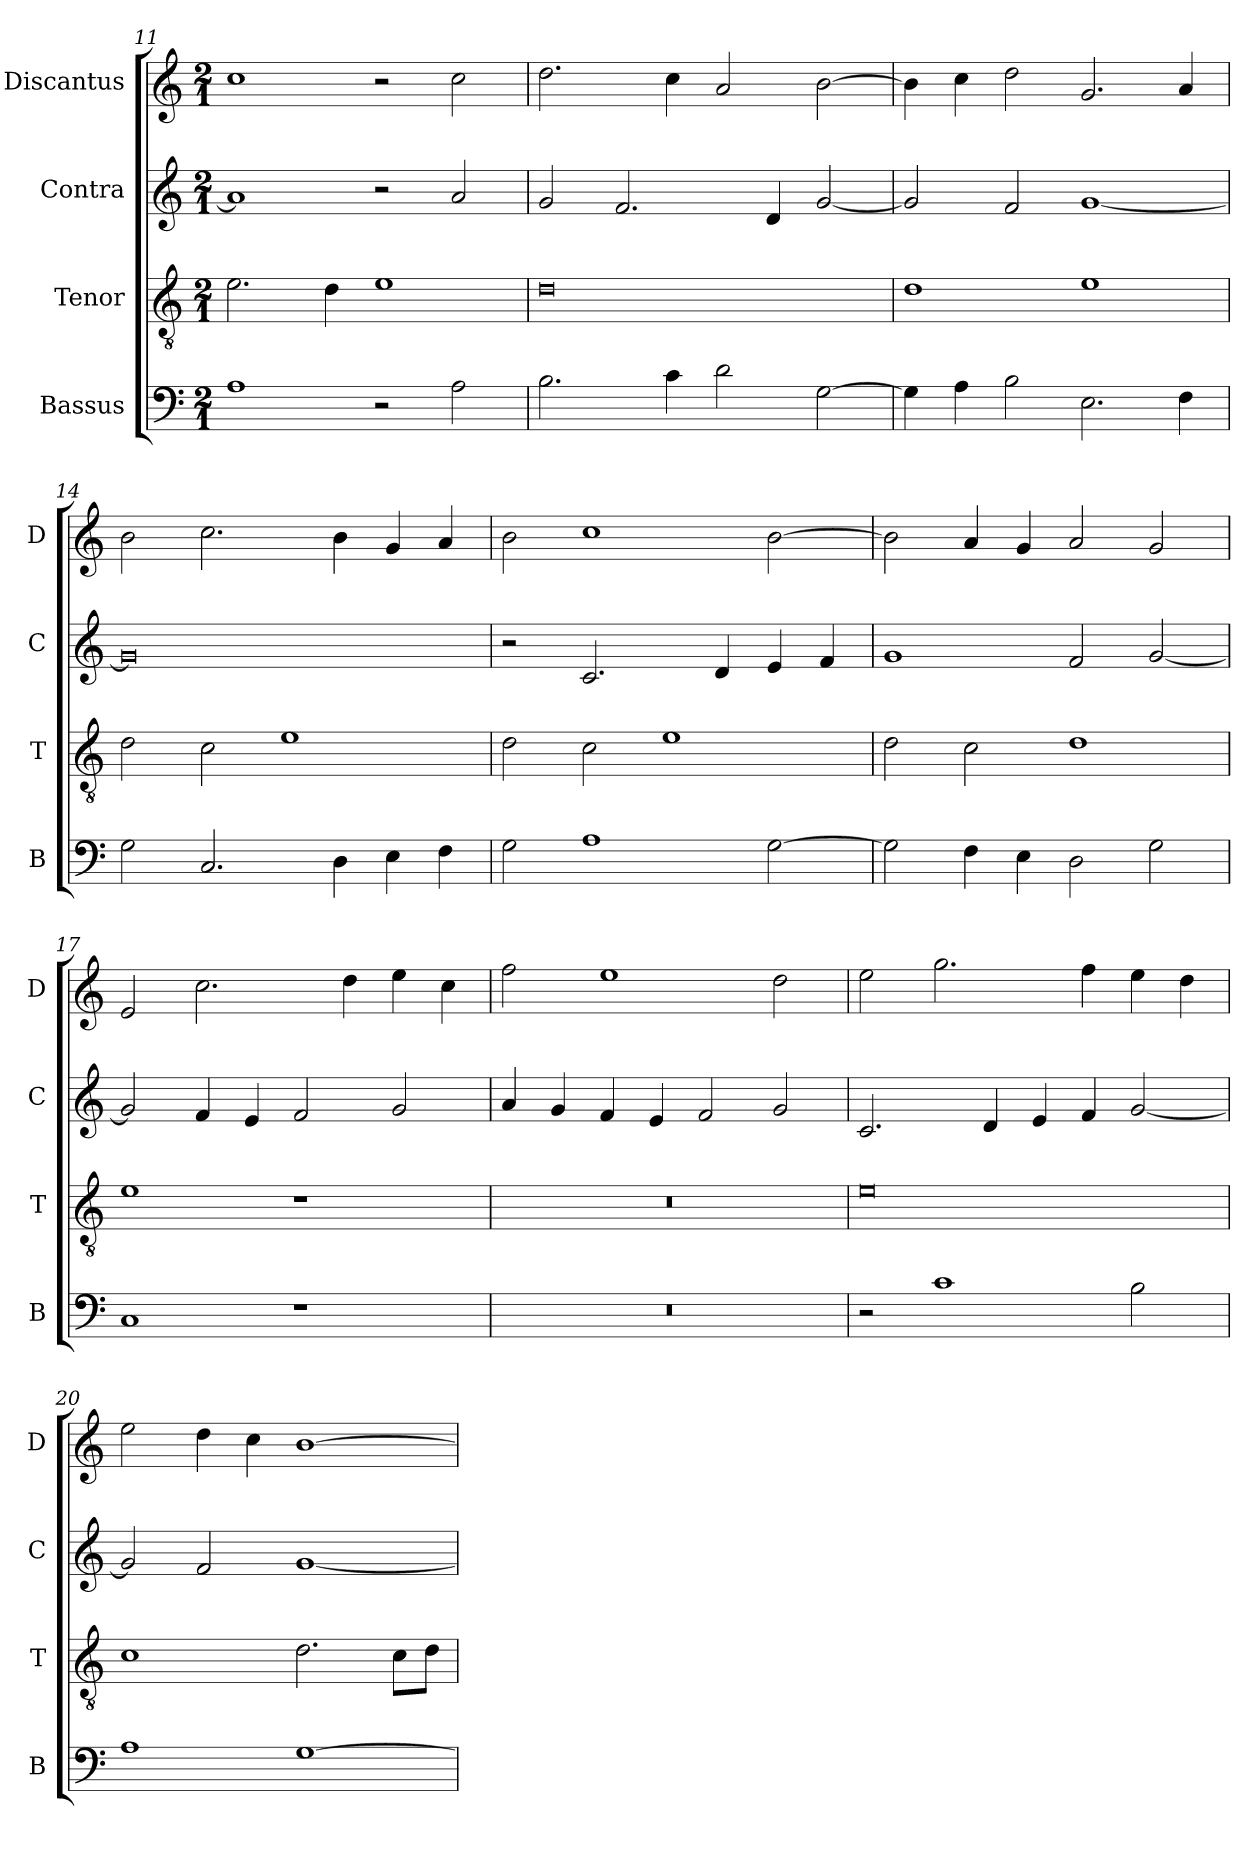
**kern	**kern	**kern	**kern
*part4	*part3	*part2	*part1
*staff4	*staff3	*staff2	*staff1
*I"Bassus	*I"Tenor	*I"Contra	*I"Discantus
*I'B	*I'T	*I'C	*I'D
*clefF4	*clefGv2	*clefG2	*clefG2
*k[]	*k[]	*k[]	*k[]
*M2/1	*M2/1	*M2/1	*M2/1
=11	=11	=11	=11
1A	2.e\	1a]	1cc
.	4d\	.	.
2r	1e	2r	2r
2A\	.	2a/	2cc\
=12	=12	=12	=12
2.B\	0d	2g/	2.dd\
.	.	2.f/	.
4c\	.	.	4cc\
2d\	.	.	2a/
.	.	4d/	.
[2G\	.	[2g/	[2b\
=13	=13	=13	=13
4G\]	1d	2g/]	4b\]
4A\	.	.	4cc\
2B\	.	2f/	2dd\
2.E\	1e	[1g	2.g/
4F\	.	.	4a/
=14	=14	=14	=14
2G\	2d\	0g]	2b\
2.C/	2c\	.	2.cc\
.	1e	.	.
4D\	.	.	4b\
4E\	.	.	4g/
4F\	.	.	4a/
=15	=15	=15	=15
2G\	2d\	2r	2b\
1A	2c\	2.c/	1cc
.	1e	.	.
.	.	4d/	.
[2G\	.	4e/	[2b\
.	.	4f/	.
=16	=16	=16	=16
2G\]	2d\	1g	2b\]
4F\	2c\	.	4a/
4E\	.	.	4g/
2D\	1d	2f/	2a/
2G\	.	[2g/	2g/
=17	=17	=17	=17
1C	1e	2g/]	2e/
.	.	4f/	2.cc\
.	.	4e/	.
1r	1r	2f/	.
.	.	.	4dd\
.	.	2g/	4ee\
.	.	.	4cc\
=18	=18	=18	=18
0r	0r	4a/	2ff\
.	.	4g/	.
.	.	4f/	1ee
.	.	4e/	.
.	.	2f/	.
.	.	2g/	2dd\
=19	=19	=19	=19
2r	0e	2.c/	2ee\
1c	.	.	2.gg\
.	.	4d/	.
.	.	4e/	.
.	.	4f/	4ff\
2B\	.	[2g/	4ee\
.	.	.	4dd\
=20	=20	=20	=20
1A	1c	2g/]	2ee\
.	.	2f/	4dd\
.	.	.	4cc\
[1G	2.d\	[1g	[1b
.	8c\L	.	.
.	8d\J	.	.
=	=	=	=
*-	*-	*-	*-
